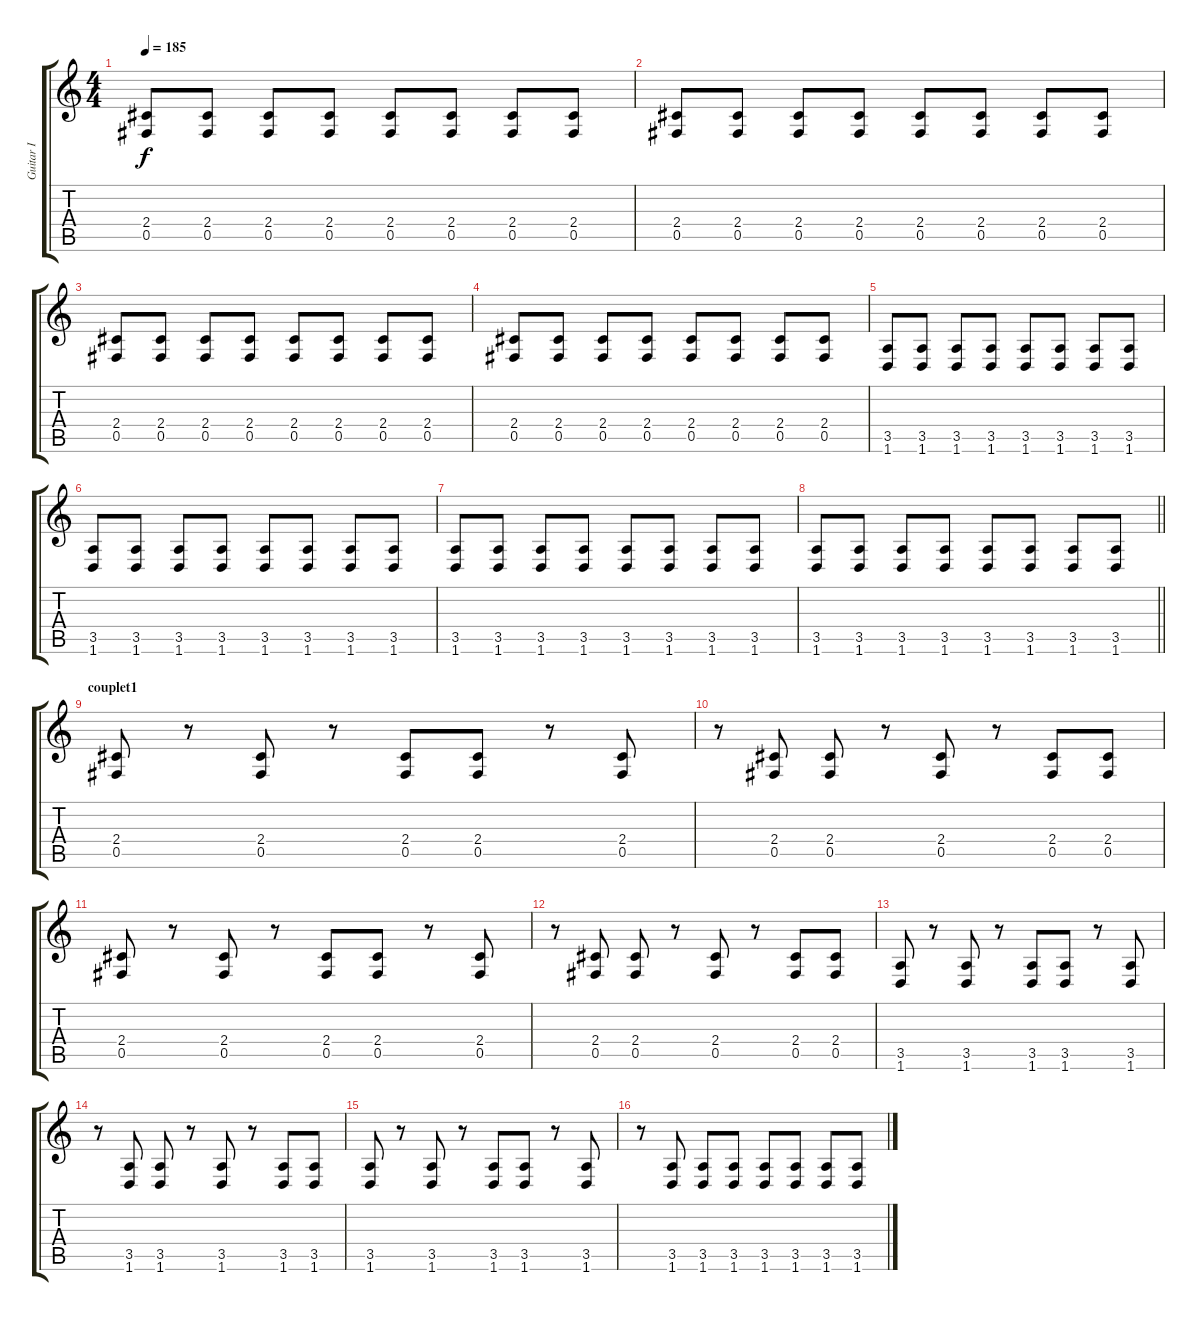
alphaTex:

\track ("Guitar I" "Guitar I") {instrument distortionguitar}
\staff {score tabs}
\tuning (Db4 Ab3 E3 B2 Gb2 Db2) {hide}
\ts (4 4)
\tempo 185
\clef g2
\ks c
(2.4 0.5).8{dy f} (2.4 0.5).8 (2.4 0.5).8 (2.4 0.5).8 (2.4 0.5).8 (2.4 0.5).8 (2.4 0.5).8 (2.4 0.5).8 |
(2.4 0.5).8 (2.4 0.5).8 (2.4 0.5).8 (2.4 0.5).8 (2.4 0.5).8 (2.4 0.5).8 (2.4 0.5).8 (2.4 0.5).8 |
(2.4 0.5).8 (2.4 0.5).8 (2.4 0.5).8 (2.4 0.5).8 (2.4 0.5).8 (2.4 0.5).8 (2.4 0.5).8 (2.4 0.5).8 |
(2.4 0.5).8 (2.4 0.5).8 (2.4 0.5).8 (2.4 0.5).8 (2.4 0.5).8 (2.4 0.5).8 (2.4 0.5).8 (2.4 0.5).8 |
(3.5 1.6).8 (3.5 1.6).8 (3.5 1.6).8 (3.5 1.6).8 (3.5 1.6).8 (3.5 1.6).8 (3.5 1.6).8 (3.5 1.6).8 |
(3.5 1.6).8 (3.5 1.6).8 (3.5 1.6).8 (3.5 1.6).8 (3.5 1.6).8 (3.5 1.6).8 (3.5 1.6).8 (3.5 1.6).8 |
(3.5 1.6).8 (3.5 1.6).8 (3.5 1.6).8 (3.5 1.6).8 (3.5 1.6).8 (3.5 1.6).8 (3.5 1.6).8 (3.5 1.6).8 |
\barLineRight lightlight
(3.5 1.6).8 (3.5 1.6).8 (3.5 1.6).8 (3.5 1.6).8 (3.5 1.6).8 (3.5 1.6).8 (3.5 1.6).8 (3.5 1.6).8 |
\section ("" "couplet1")
(2.4 0.5).8 r.8 (2.4 0.5).8 r.8 (2.4 0.5).8 (2.4 0.5).8 r.8 (2.4 0.5).8 |
r.8 (2.4 0.5).8 (2.4 0.5).8 r.8 (2.4 0.5).8 r.8 (2.4 0.5).8 (2.4 0.5).8 |
(2.4 0.5).8 r.8 (2.4 0.5).8 r.8 (2.4 0.5).8 (2.4 0.5).8 r.8 (2.4 0.5).8 |
r.8 (2.4 0.5).8 (2.4 0.5).8 r.8 (2.4 0.5).8 r.8 (2.4 0.5).8 (2.4 0.5).8 |
(3.5 1.6).8 r.8 (3.5 1.6).8 r.8 (3.5 1.6).8 (3.5 1.6).8 r.8 (3.5 1.6).8 |
r.8 (3.5 1.6).8 (3.5 1.6).8 r.8 (3.5 1.6).8 r.8 (3.5 1.6).8 (3.5 1.6).8 |
(3.5 1.6).8 r.8 (3.5 1.6).8 r.8 (3.5 1.6).8 (3.5 1.6).8 r.8 (3.5 1.6).8 |
r.8 (3.5 1.6).8 (3.5 1.6).8 (3.5 1.6).8 (3.5 1.6).8 (3.5 1.6).8 (3.5 1.6).8 (3.5 1.6).8
